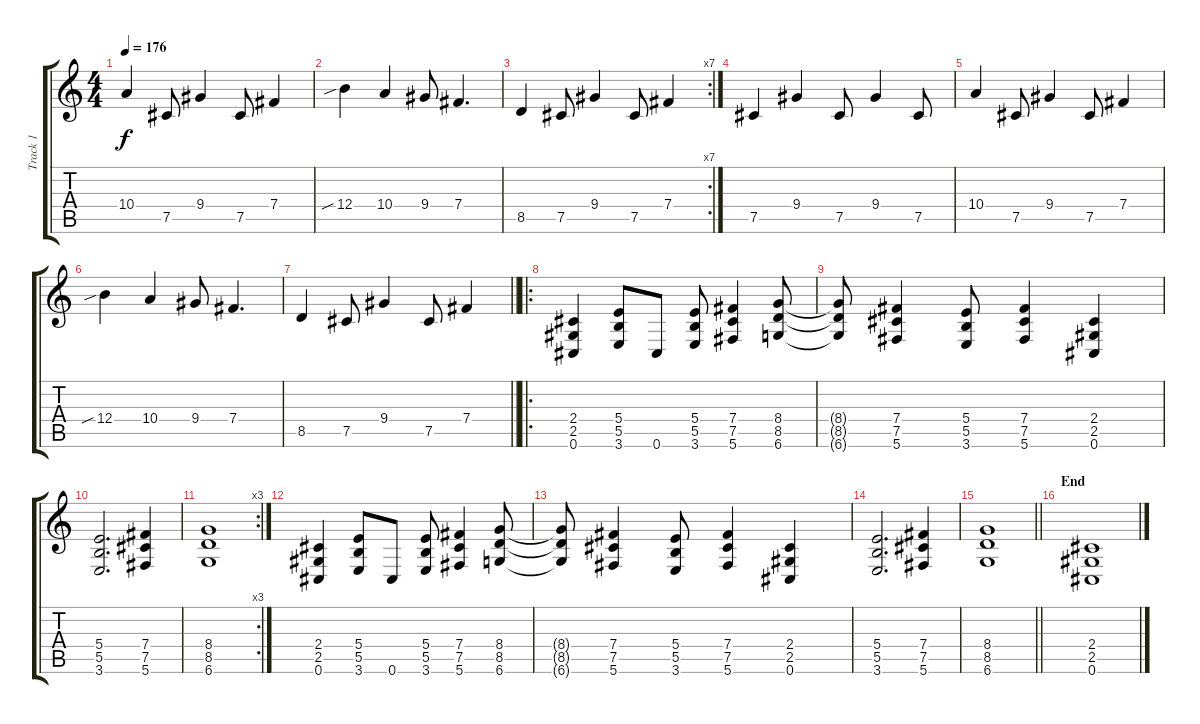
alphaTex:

\track ("Track 1" "Track 1") {instrument distortionguitar}
\staff {score tabs}
\tuning (Db4 Ab3 E3 B2 Gb2 Db2) {hide}
\ts (4 4)
\tempo 176
\clef g2
\ks c
10.4.4{dy f} 7.5.8 9.4.4 7.5.8 7.4.4 |
12.4{sib}.4 10.4.4 9.4.8 7.4.4{d} |
\rc 7
8.5.4 7.5.8 9.4.4 7.5.8 7.4.4 |
7.5.4 9.4.4 7.5.8 9.4.4 7.5.8 |
10.4.4 7.5.8 9.4.4 7.5.8 7.4.4 |
12.4{sib}.4 10.4.4 9.4.8 7.4.4{d} |
\barLineRight lightlight
8.5.4 7.5.8 9.4.4 7.5.8 7.4.4 |
\ro
(2.4 2.5 0.6).4 (5.4 5.5 3.6).8 0.6.8 (5.4 5.5 3.6).8 (7.4 7.5 5.6).4 (8.4 8.5 6.6).8 |
(8.4{t} 8.5{t} 6.6{t}).8 (7.4 7.5 5.6).4 (5.4 5.5 3.6).8 (7.4 7.5 5.6).4 (2.4 2.5 0.6).4 |
(5.4 5.5 3.6).2{d} (7.4 7.5 5.6).4 |
\rc 3
(8.4 8.5 6.6).1 |
(2.4 2.5 0.6).4 (5.4 5.5 3.6).8 0.6.8 (5.4 5.5 3.6).8 (7.4 7.5 5.6).4 (8.4 8.5 6.6).8 |
(8.4{t} 8.5{t} 6.6{t}).8 (7.4 7.5 5.6).4 (5.4 5.5 3.6).8 (7.4 7.5 5.6).4 (2.4 2.5 0.6).4 |
(5.4 5.5 3.6).2{d} (7.4 7.5 5.6).4 |
\barLineRight lightlight
(8.4 8.5 6.6).1 |
\section ("" "End")
(2.4 2.5 0.6).1
